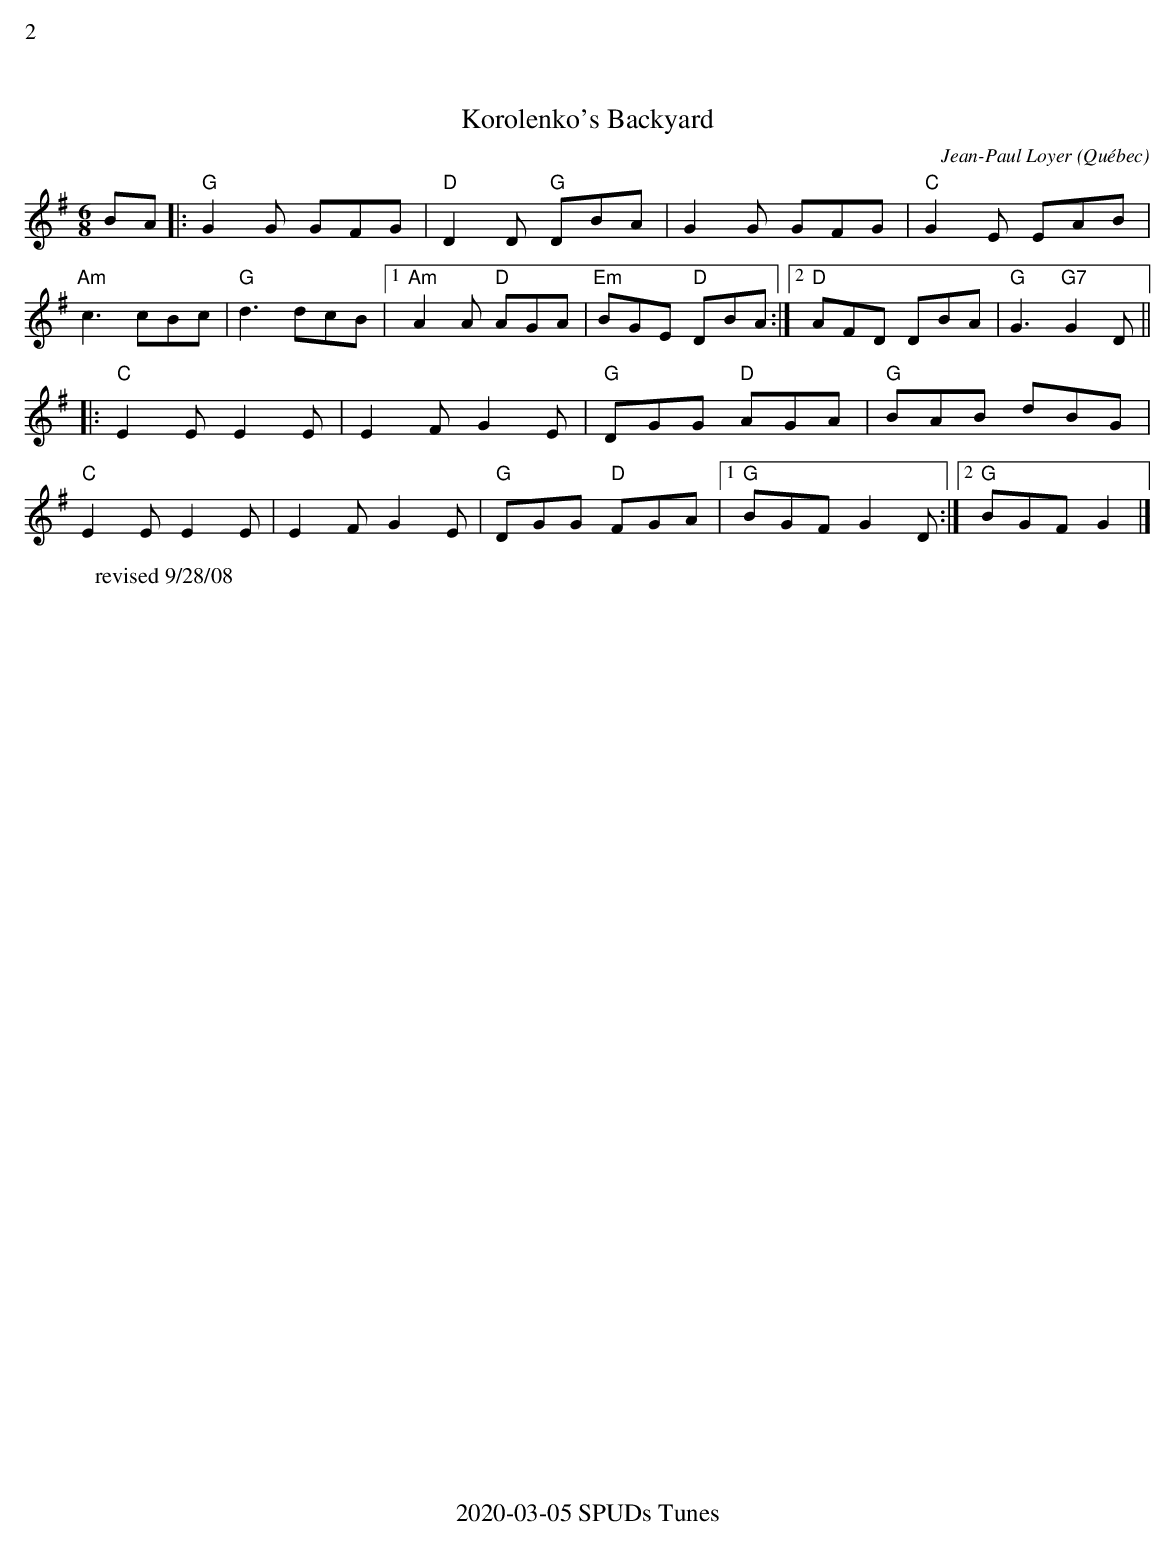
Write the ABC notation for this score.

X:1
%%text 2
T: Korolenko's Backyard
C: Jean-Paul Loyer
O: Qu\'ebec
M: 6/8
L: 1/8
K: G
BA|:"G"G2G GFG|"D"D2D "G"DBA|G2G GFG | "C"G2E EAB |
"Am"c3cBc | "G"d3dcB |1 "Am"A2A "D"AGA | "Em"BGE  "D"DBA :|2"D"AFD DBA|"G"G3 "G7" G2D ||
|:"C"E2E E2E | E2F G2E |"G"DGG "D"AGA|"G"BAB dBG|
"C"E2E E2E|E2F G2E|"G"DGG "D"FGA |1 "G"BGF G2D :|2 "G"BGF G2 |]
W:revised 9/28/08
